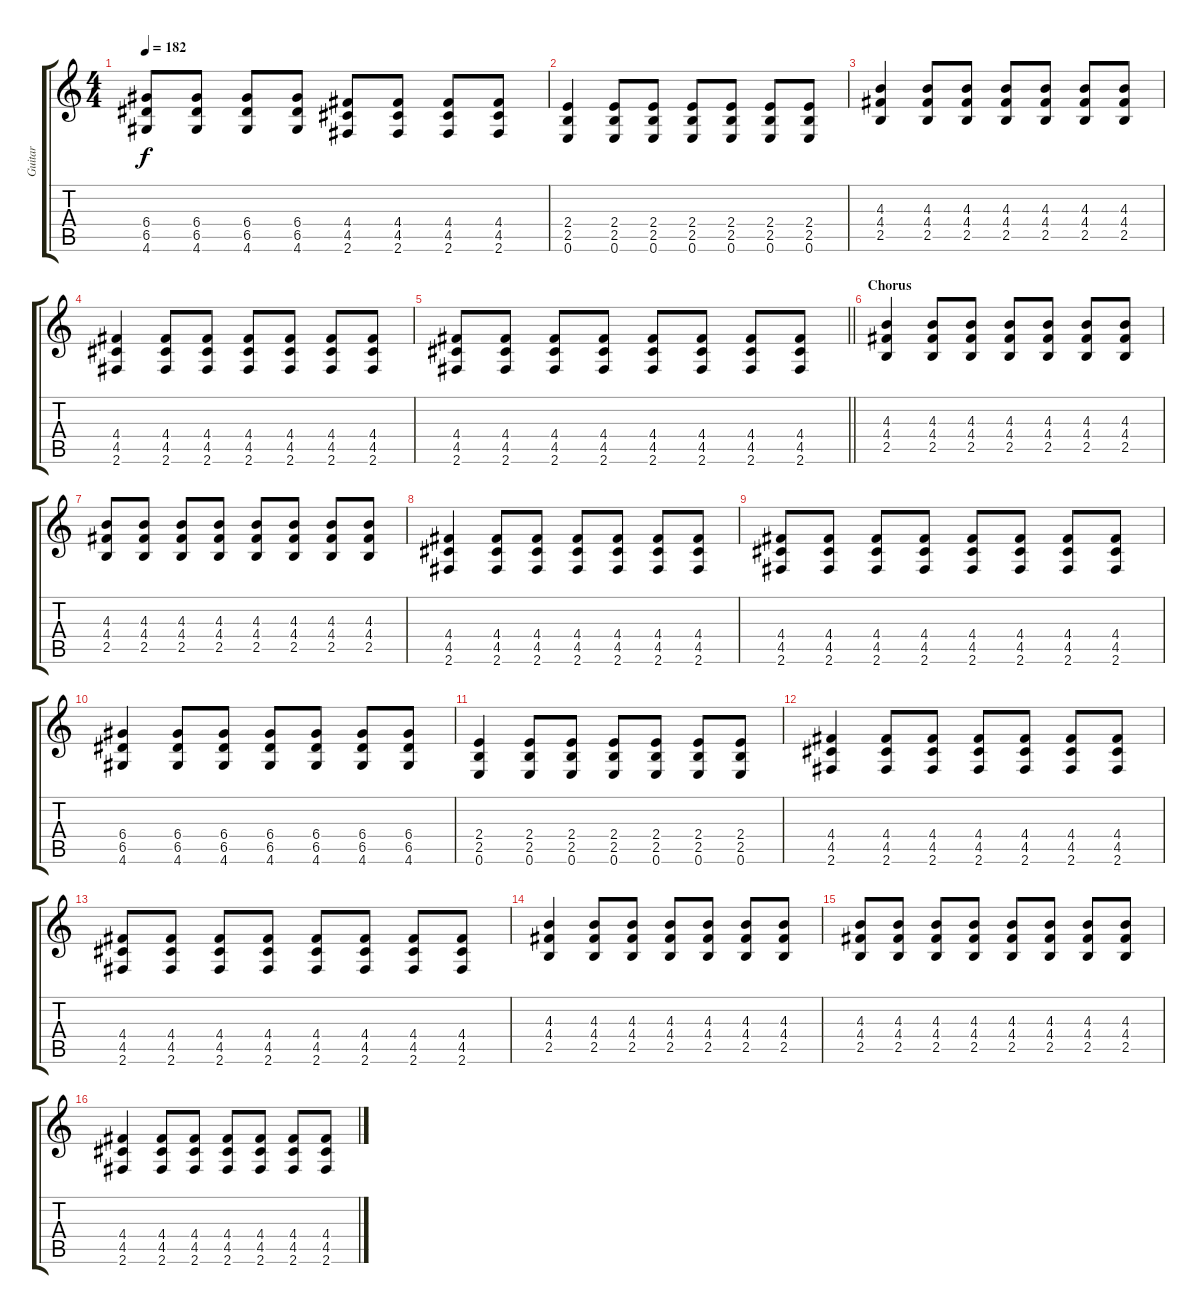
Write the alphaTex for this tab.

\track ("Guitar" "Guitar") {instrument distortionguitar}
\staff {score tabs}
\tuning (E4 B3 G3 D3 A2 E2) {hide}
\ts (4 4)
\tempo 182
\clef g2
\ks c
(6.4 6.5 4.6).8{dy f} (6.4 6.5 4.6).8 (6.4 6.5 4.6).8 (6.4 6.5 4.6).8 (4.4 4.5 2.6).8 (4.4 4.5 2.6).8 (4.4 4.5 2.6).8 (4.4 4.5 2.6).8 |
(2.4 2.5 0.6).4 (2.4 2.5 0.6).8 (2.4 2.5 0.6).8 (2.4 2.5 0.6).8 (2.4 2.5 0.6).8 (2.4 2.5 0.6).8 (2.4 2.5 0.6).8 |
(4.3 4.4 2.5).4 (4.3 4.4 2.5).8 (4.3 4.4 2.5).8 (4.3 4.4 2.5).8 (4.3 4.4 2.5).8 (4.3 4.4 2.5).8 (4.3 4.4 2.5).8 |
(4.4 4.5 2.6).4 (4.4 4.5 2.6).8 (4.4 4.5 2.6).8 (4.4 4.5 2.6).8 (4.4 4.5 2.6).8 (4.4 4.5 2.6).8 (4.4 4.5 2.6).8 |
\barLineRight lightlight
(4.4 4.5 2.6).8 (4.4 4.5 2.6).8 (4.4 4.5 2.6).8 (4.4 4.5 2.6).8 (4.4 4.5 2.6).8 (4.4 4.5 2.6).8 (4.4 4.5 2.6).8 (4.4 4.5 2.6).8 |
\section ("" "Chorus")
(4.3 4.4 2.5).4 (4.3 4.4 2.5).8 (4.3 4.4 2.5).8 (4.3 4.4 2.5).8 (4.3 4.4 2.5).8 (4.3 4.4 2.5).8 (4.3 4.4 2.5).8 |
(4.3 4.4 2.5).8 (4.3 4.4 2.5).8 (4.3 4.4 2.5).8 (4.3 4.4 2.5).8 (4.3 4.4 2.5).8 (4.3 4.4 2.5).8 (4.3 4.4 2.5).8 (4.3 4.4 2.5).8 |
(4.4 4.5 2.6).4 (4.4 4.5 2.6).8 (4.4 4.5 2.6).8 (4.4 4.5 2.6).8 (4.4 4.5 2.6).8 (4.4 4.5 2.6).8 (4.4 4.5 2.6).8 |
(4.4 4.5 2.6).8 (4.4 4.5 2.6).8 (4.4 4.5 2.6).8 (4.4 4.5 2.6).8 (4.4 4.5 2.6).8 (4.4 4.5 2.6).8 (4.4 4.5 2.6).8 (4.4 4.5 2.6).8 |
(6.4 6.5 4.6).4 (6.4 6.5 4.6).8 (6.4 6.5 4.6).8 (6.4 6.5 4.6).8 (6.4 6.5 4.6).8 (6.4 6.5 4.6).8 (6.4 6.5 4.6).8 |
(2.4 2.5 0.6).4 (2.4 2.5 0.6).8 (2.4 2.5 0.6).8 (2.4 2.5 0.6).8 (2.4 2.5 0.6).8 (2.4 2.5 0.6).8 (2.4 2.5 0.6).8 |
(4.4 4.5 2.6).4 (4.4 4.5 2.6).8 (4.4 4.5 2.6).8 (4.4 4.5 2.6).8 (4.4 4.5 2.6).8 (4.4 4.5 2.6).8 (4.4 4.5 2.6).8 |
(4.4 4.5 2.6).8 (4.4 4.5 2.6).8 (4.4 4.5 2.6).8 (4.4 4.5 2.6).8 (4.4 4.5 2.6).8 (4.4 4.5 2.6).8 (4.4 4.5 2.6).8 (4.4 4.5 2.6).8 |
(4.3 4.4 2.5).4 (4.3 4.4 2.5).8 (4.3 4.4 2.5).8 (4.3 4.4 2.5).8 (4.3 4.4 2.5).8 (4.3 4.4 2.5).8 (4.3 4.4 2.5).8 |
(4.3 4.4 2.5).8 (4.3 4.4 2.5).8 (4.3 4.4 2.5).8 (4.3 4.4 2.5).8 (4.3 4.4 2.5).8 (4.3 4.4 2.5).8 (4.3 4.4 2.5).8 (4.3 4.4 2.5).8 |
(4.4 4.5 2.6).4 (4.4 4.5 2.6).8 (4.4 4.5 2.6).8 (4.4 4.5 2.6).8 (4.4 4.5 2.6).8 (4.4 4.5 2.6).8 (4.4 4.5 2.6).8
